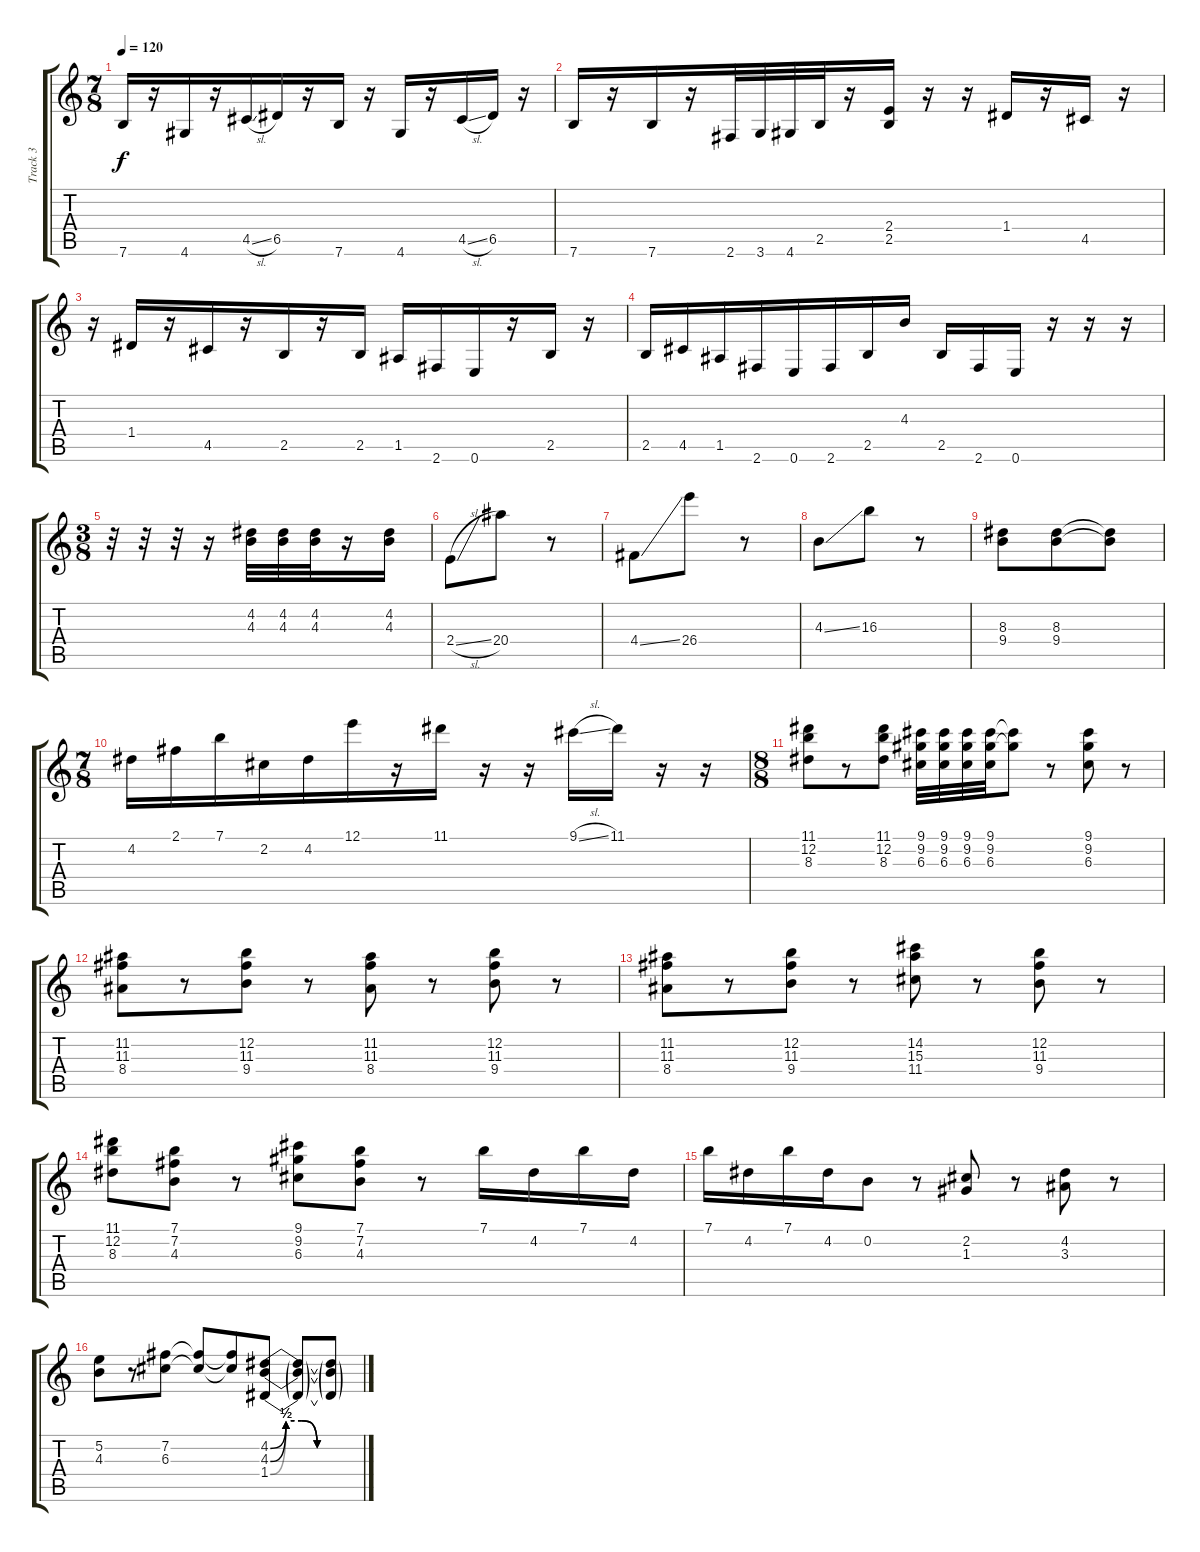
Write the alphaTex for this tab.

\track ("Track 3" "Track 3") {instrument overdrivenguitar}
\staff {score tabs}
\tuning (E4 B3 G3 D3 A2 E2) {hide}
\ts (7 8)
\tempo 120
\clef g2
\ks c
7.6.16{dy f} r.16 4.6.16 r.16 4.5{sl}.16 6.5.16 r.16 7.6.16 r.16 4.6.16 r.16 4.5{sl}.16 6.5.16 r.16 |
7.6.16 r.16 7.6.16 r.16 2.6.32 3.6.32 4.6.32 2.5.32 r.16 (2.4 2.5).16 r.16 r.16 1.4.16 r.16 4.5.16 r.16 |
r.16 1.4.16 r.16 4.5.16 r.16 2.5.16 r.16 2.5.16 1.5.16 2.6.16 0.6.16 r.16 2.5.16 r.16 |
2.5.16 4.5.16 1.5.16 2.6.16 0.6.16 2.6.16 2.5.16 4.3.16 2.5.16 2.6.16 0.6.16 r.16 r.16 r.16 |
\ts (3 8)
r.32 r.32 r.32 r.16 (4.2 4.3).32 (4.2 4.3).32 (4.2 4.3).32 r.16 (4.2 4.3).16 |
2.4{sl}.8 20.4.8 r.8 |
4.4{ss}.8 26.4.8 r.8 |
4.3{ss}.8 16.3.8 r.8 |
(8.3 9.4).8 (8.3 9.4).8 (8.3{t} 9.4{t}).8 |
\ts (7 8)
4.2.16 2.1.16 7.1.16 2.2.16 4.2.16 12.1.16 r.16 11.1.16 r.16 r.16 9.1{sl}.16 11.1.16 r.16 r.16 |
\ts (8 8)
(11.1 12.2 8.3).8 r.8 (11.1 12.2 8.3).8 (9.1 9.2 6.3).32 (9.1 9.2 6.3).32 (9.1 9.2 6.3).32 (9.1 9.2 6.3).32 (9.1{t} 9.2{t}).8 r.8 (9.1 9.2 6.3).8 r.8 |
(11.2 11.3 8.4).8 r.8 (12.2 11.3 9.4).8 r.8 (11.2 11.3 8.4).8 r.8 (12.2 11.3 9.4).8 r.8 |
(11.2 11.3 8.4).8 r.8 (12.2 11.3 9.4).8 r.8 (14.2 15.3 11.4).8 r.8 (12.2 11.3 9.4).8 r.8 |
(11.1 12.2 8.3).8 (7.1 7.2 4.3).8 r.8 (9.1 9.2 6.3).8 (7.1 7.2 4.3).8 r.8 7.1.16 4.2.16 7.1.16 4.2.16 |
7.1.16 4.2.16 7.1.16 4.2.16 0.2.8 r.8 (2.2 1.3).8 r.8 (4.2 3.3).8 r.8 |
(5.2 4.3).8 r.8 (7.2 6.3).8 (7.2{t} 6.3{t}).8 (7.2{t} 6.3{t}).8 (4.2{be (custom 0 0 10 2 20 2 30 0 60 0)} 4.3{be (custom 0 0 10 2 20 2 30 0 60 0)} 1.4{be (custom 0 0 10 2 20 2 30 0 60 0)}).8 (4.2{t} 4.3{t} 1.4{t}).8 (4.2{t} 4.3{t} 1.4{t}).8
